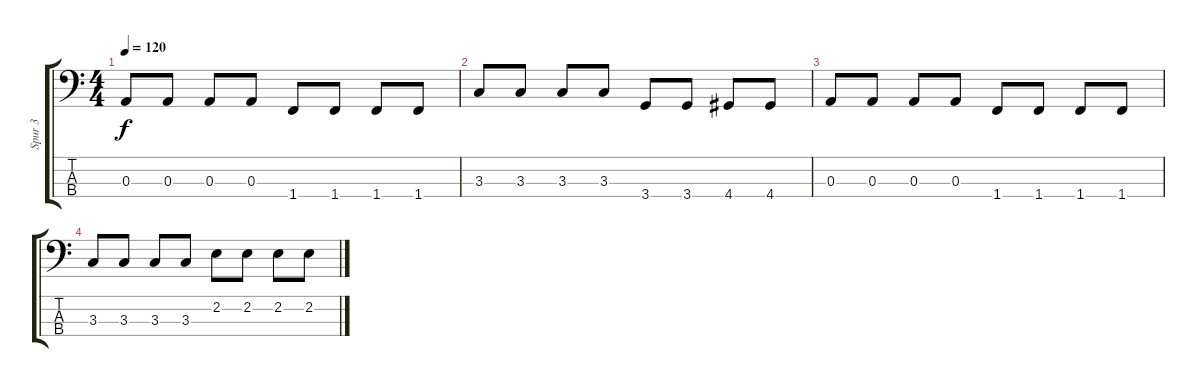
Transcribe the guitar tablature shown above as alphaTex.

\track ("Spur 3" "Spur 3") {instrument electricbassfinger}
\staff {score tabs}
\tuning (G2 D2 A1 E1) {hide}
\ts (4 4)
\tempo 120
\clef f4
\ks c
0.3.8{dy f} 0.3.8 0.3.8 0.3.8 1.4.8 1.4.8 1.4.8 1.4.8 |
3.3.8 3.3.8 3.3.8 3.3.8 3.4.8 3.4.8 4.4.8 4.4.8 |
0.3.8 0.3.8 0.3.8 0.3.8 1.4.8 1.4.8 1.4.8 1.4.8 |
3.3.8 3.3.8 3.3.8 3.3.8 2.2.8 2.2.8 2.2.8 2.2.8
